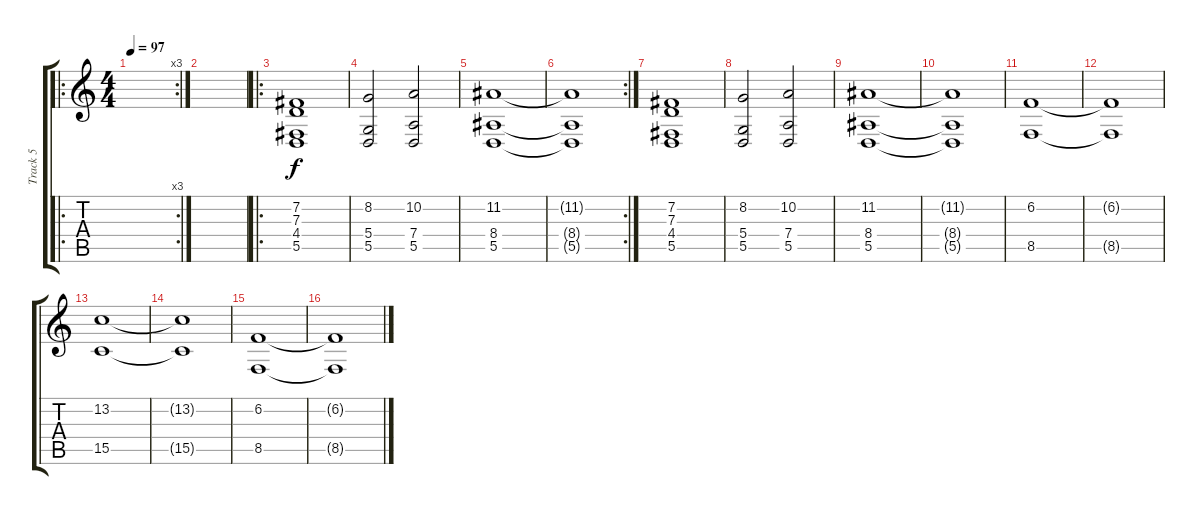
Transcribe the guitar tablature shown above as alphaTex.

\track ("Track 5" "Track 5") {instrument stringensemble1}
\staff {score tabs}
\tuning (E4 B3 G3 D3 A2 D2) {hide}
\ro
\rc 3
\ts (4 4)
\tempo 97
\clef g2
\ks c
|
|
\ro
(7.2 7.3 4.4 5.5).1 |
(8.2 5.4 5.5).2 (10.2 7.4 5.5).2 |
(11.2 8.4 5.5).1 |
\rc 2
(11.2{t} 8.4{t} 5.5{t}).1 |
(7.2 7.3 4.4 5.5).1 |
(8.2 5.4 5.5).2 (10.2 7.4 5.5).2 |
(11.2 8.4 5.5).1 |
(11.2{t} 8.4{t} 5.5{t}).1 |
(6.2 8.5).1 |
(6.2{t} 8.5{t}).1 |
(13.2 15.5).1 |
(13.2{t} 15.5{t}).1 |
(6.2 8.5).1 |
(6.2{t} 8.5{t}).1
